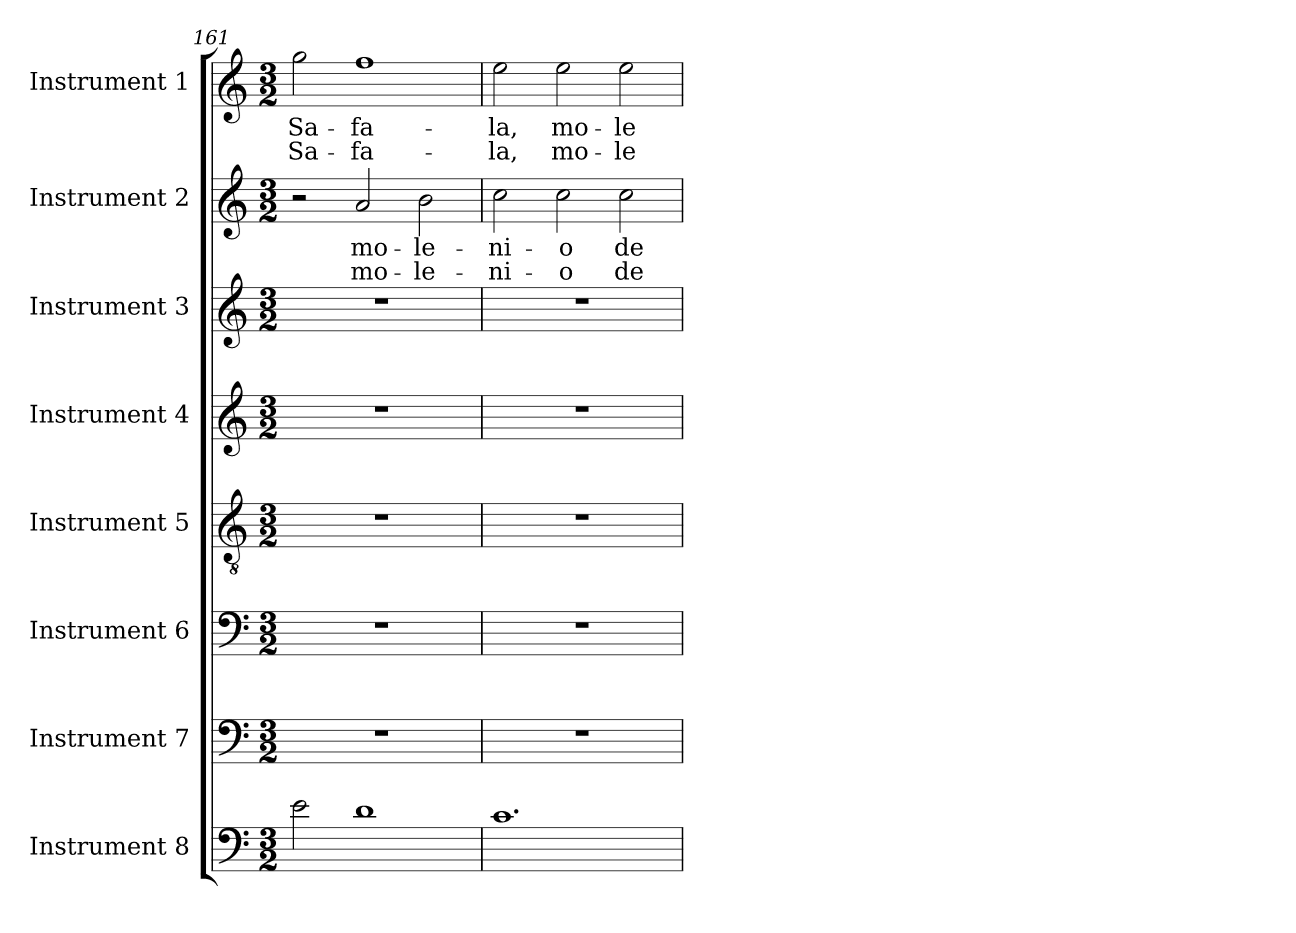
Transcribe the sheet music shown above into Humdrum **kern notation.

**kern	**kern	**kern	**kern	**kern	**kern	**kern	**text	**text	**kern	**text	**text
*part8	*part7	*part6	*part5	*part4	*part3	*part2	*part2	*part2	*part1	*part1	*part1
*staff8	*staff7	*staff6	*staff5	*staff4	*staff3	*staff2	*staff2	*staff2	*staff1	*staff1	*staff1
*I"Instrument 8	*I"Instrument 7	*I"Instrument 6	*I"Instrument 5	*I"Instrument 4	*I"Instrument 3	*I"Instrument 2	*	*	*I"Instrument 1	*	*
*clefF4	*clefF4	*clefF4	*clefGv2	*clefG2	*clefG2	*clefG2	*	*	*clefG2	*	*
*k[]	*k[]	*k[]	*k[]	*k[]	*k[]	*k[]	*	*	*k[]	*	*
*C:	*C:	*C:	*C:	*C:	*C:	*C:	*	*	*C:	*	*
*M3/2	*M3/2	*M3/2	*M3/2	*M3/2	*M3/2	*M3/2	*	*	*M3/2	*	*
=161	=161	=161	=161	=161	=161	=161	=161	=161	=161	=161	=161
!	!	!	!	!	!	!	!	!	!	!LO:LY:b:cj	!LO:LY:b:cj
2e\	1.r	1.r	1.r	1.r	1.r	2r	.	.	2gg\	Sa-	-Sa-
!	!	!	!	!	!	!	!LO:LY:b:rj	!LO:LY:b:rj	!	!LO:LY:b:cj	!LO:LY:b:cj
1d	.	.	.	.	.	2a/	mo-	-mo-	1ff	-fa-	-fa-
!	!	!	!	!	!	!	!LO:LY:b:rj	!LO:LY:b:rj	!	!	!
.	.	.	.	.	.	2b\	-le-	-le-	.	.	.
=162	=162	=162	=162	=162	=162	=162	=162	=162	=162	=162	=162
!	!	!	!	!	!	!	!LO:LY:b:rj	!LO:LY:b:rj	!	!LO:LY:b:cj	!LO:LY:b:cj
1.c	1.r	1.r	1.r	1.r	1.r	2cc\	-ni-	-ni-	2ee\	-la,	la,
!	!	!	!	!	!	!	!LO:LY:b:rj	!LO:LY:b:rj	!	!LO:LY:b:cj	!LO:LY:b:cj
.	.	.	.	.	.	2cc\	-o	o	2ee\	mo-	-mo-
!	!	!	!	!	!	!	!LO:LY:b:rj	!LO:LY:b:rj	!	!LO:LY:b:cj	!LO:LY:b:cj
.	.	.	.	.	.	2cc\	de	de	2ee\	-le-	-le-
=	=	=	=	=	=	=	=	=	=	=	=
*-	*-	*-	*-	*-	*-	*-	*-	*-	*-	*-	*-
